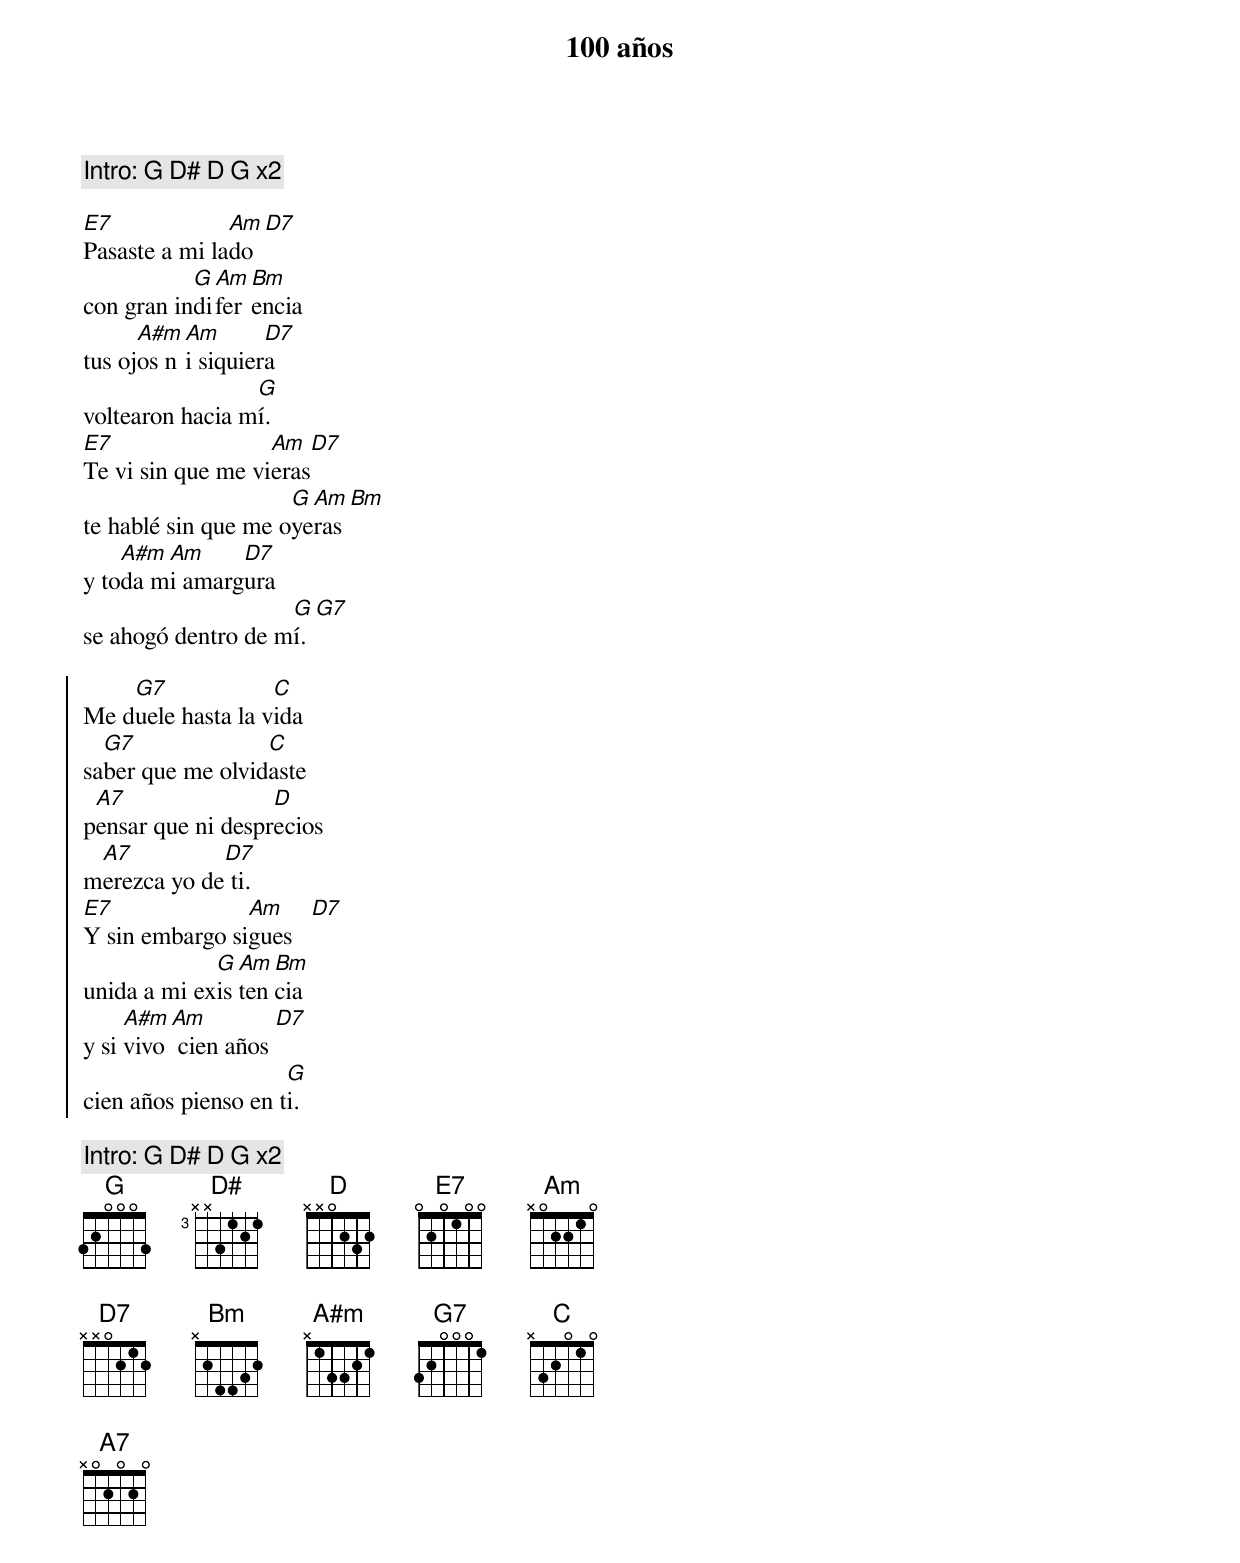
{title: 100 años}
{columns: 2}
{Define: E7 frets 0 2 0 1 0 0}
{comment: Intro: [G] [D#] [D] [G] x2}

{start_of_verse}
[E7]Pasaste a mi la[Am]do[D7]
con gran in[G]di[Am]fer[Bm]encia
tus oj[A#m]os n[Am]i siquier[D7]a
voltearon hacia m[G]í.
[E7]Te vi sin que me vi[Am]eras[D7]
te hablé sin que me o[G]ye[Am]ras[Bm]
y to[A#m]da m[Am]i amarg[D7]ura
se ahogó dentro de m[G]í.[G7]
{end_of_verse}

{start_of_chorus}
Me d[G7]uele hasta la v[C]ida
sa[G7]ber que me olvid[C]aste
p[A7]ensar que ni despr[D]ecios
m[A7]erezca yo de[D7] ti.
[E7]Y sin embargo si[Am]gues   [D7]
unida a mi ex[G]is[Am]ten[Bm]cia
y si [A#m]vivo[Am] cien años [D7]
cien años pienso en t[G]i.
{end_of_chorus}

{comment: Intro: [G] [D#] [D] [G] x2}
